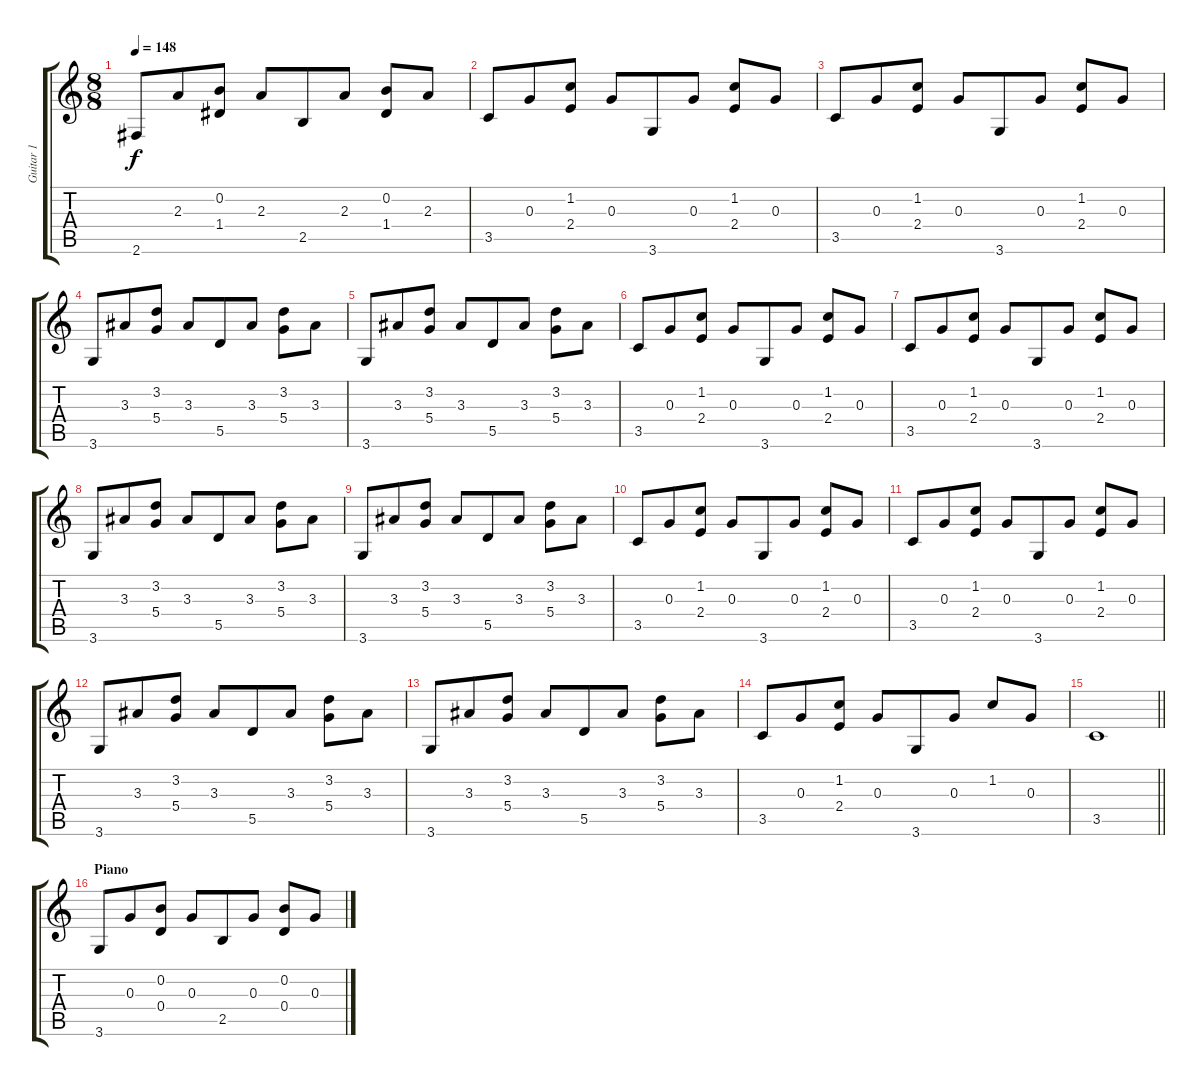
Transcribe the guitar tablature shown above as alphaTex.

\track ("Guitar 1" "Guitar 1") {instrument acousticguitarsteel}
\staff {score tabs}
\tuning (E4 B3 G3 D3 A2 E2) {hide}
\ts (8 8)
\tempo 148
\clef g2
\ks c
2.6.8{dy f} 2.3.8 (0.2 1.4).8 2.3.8 2.5.8 2.3.8 (0.2 1.4).8 2.3.8 |
3.5.8 0.3.8 (1.2 2.4).8 0.3.8 3.6.8 0.3.8 (1.2 2.4).8 0.3.8 |
3.5.8 0.3.8 (1.2 2.4).8 0.3.8 3.6.8 0.3.8 (1.2 2.4).8 0.3.8 |
3.6.8 3.3.8 (3.2 5.4).8 3.3.8 5.5.8 3.3.8 (3.2 5.4).8 3.3.8 |
3.6.8 3.3.8 (3.2 5.4).8 3.3.8 5.5.8 3.3.8 (3.2 5.4).8 3.3.8 |
3.5.8 0.3.8 (1.2 2.4).8 0.3.8 3.6.8 0.3.8 (1.2 2.4).8 0.3.8 |
3.5.8 0.3.8 (1.2 2.4).8 0.3.8 3.6.8 0.3.8 (1.2 2.4).8 0.3.8 |
3.6.8 3.3.8 (3.2 5.4).8 3.3.8 5.5.8 3.3.8 (3.2 5.4).8 3.3.8 |
3.6.8 3.3.8 (3.2 5.4).8 3.3.8 5.5.8 3.3.8 (3.2 5.4).8 3.3.8 |
3.5.8 0.3.8 (1.2 2.4).8 0.3.8 3.6.8 0.3.8 (1.2 2.4).8 0.3.8 |
3.5.8 0.3.8 (1.2 2.4).8 0.3.8 3.6.8 0.3.8 (1.2 2.4).8 0.3.8 |
3.6.8 3.3.8 (3.2 5.4).8 3.3.8 5.5.8 3.3.8 (3.2 5.4).8 3.3.8 |
3.6.8 3.3.8 (3.2 5.4).8 3.3.8 5.5.8 3.3.8 (3.2 5.4).8 3.3.8 |
3.5.8 0.3.8 (1.2 2.4).8 0.3.8 3.6.8 0.3.8 1.2.8 0.3.8 |
\barLineRight lightlight
3.5.1 |
\section ("" "Piano")
3.6.8 0.3.8 (0.2 0.4).8 0.3.8 2.5.8 0.3.8 (0.2 0.4).8 0.3.8
